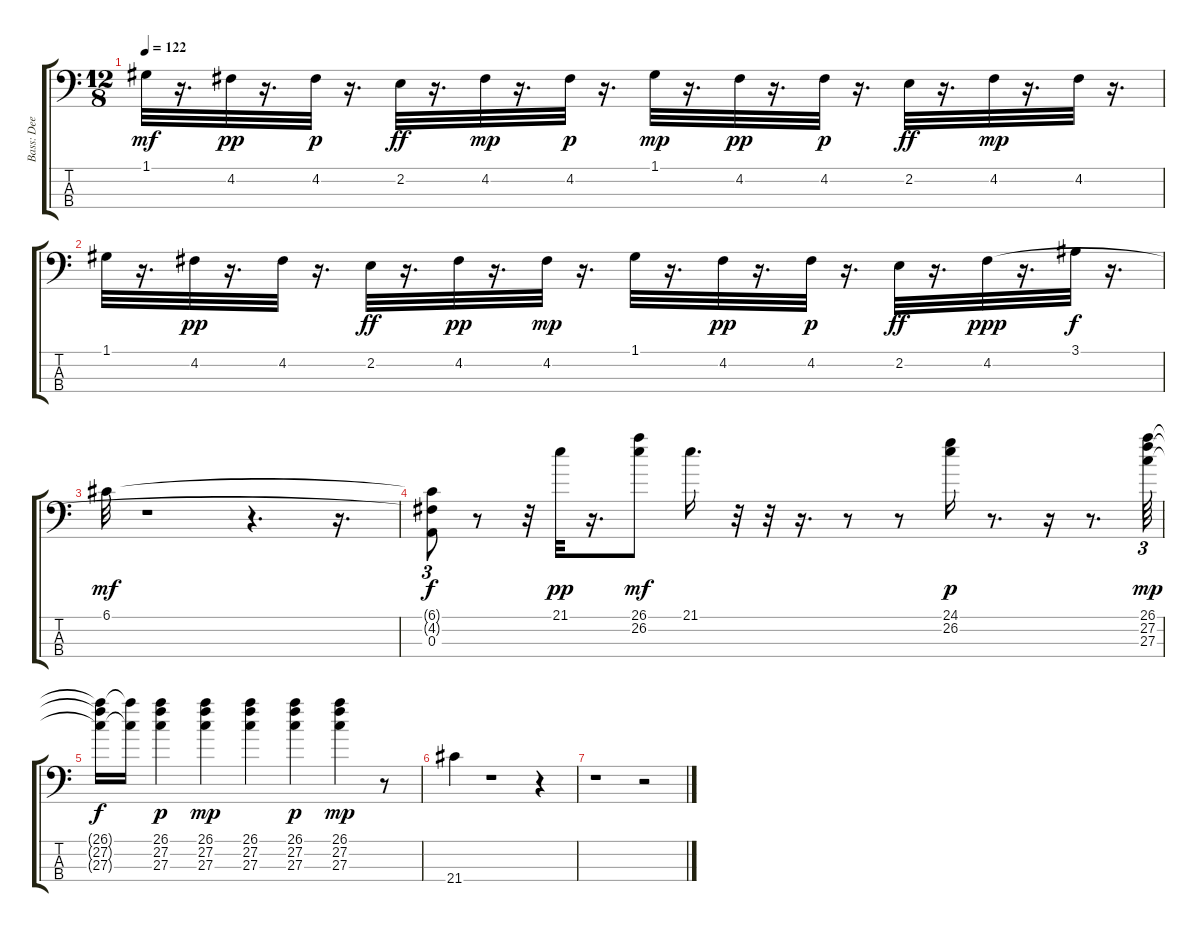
\track ("Bass: Dee Murray" "Bass: Dee ") {instrument fretlessbass}
\staff {score tabs}
\tuning (G2 D2 A1 E1) {hide}
\ts (12 8)
\tempo 122
\clef f4
\ks c
1.1.32{dy mf} r.16{d} 4.2.32{dy pp} r.16{d} 4.2.32{dy p} r.16{d} 2.2.32{dy ff} r.16{d} 4.2.32{dy mp} r.16{d} 4.2.32{dy p} r.16{d} 1.1.32{dy mp} r.16{d} 4.2.32{dy pp} r.16{d} 4.2.32{dy p} r.16{d} 2.2.32{dy ff} r.16{d} 4.2.32{dy mp} r.16{d} 4.2.32 r.16{d} |
1.1.32 r.16{d} 4.2.32{dy pp} r.16{d} 4.2.32 r.16{d} 2.2.32{dy ff} r.16{d} 4.2.32{dy pp} r.16{d} 4.2.32{dy mp} r.16{d} 1.1.32 r.16{d} 4.2.32{dy pp} r.16{d} 4.2.32{dy p} r.16{d} 2.2.32{dy ff} r.16{d} 4.2.32{dy ppp} r.16{d} 3.1.32{dy f} r.16{d} |
6.1.32{dy mf} r.1 r.4{d} r.16{d} |
(6.1{t} 4.2{t} 0.3).8{tu (3 2) dy f} r.8 r.32 21.1.32{dy pp} r.16{d} (26.1 26.2).8{dy mf} 21.1.16{d} r.32 r.32 r.16{d} r.8 r.8 (24.1 26.2).16{dy p} r.8{d} r.16 r.8{d} (26.1 27.2 27.3).64{tu (3 2) dy mp} |
(26.1{t} 27.2{t} 27.3{t}).16{dy f} (26.1{t} 27.3{t}).16 (26.1 27.2 27.3).4{dy p} (26.1 27.2 27.3).4{dy mp} (26.1 27.2 27.3).4 (26.1 27.2 27.3).4{dy p} (26.1 27.2 27.3).4{dy mp} r.8 |
21.4.4 r.1 r.4 |
r.1 r.2
